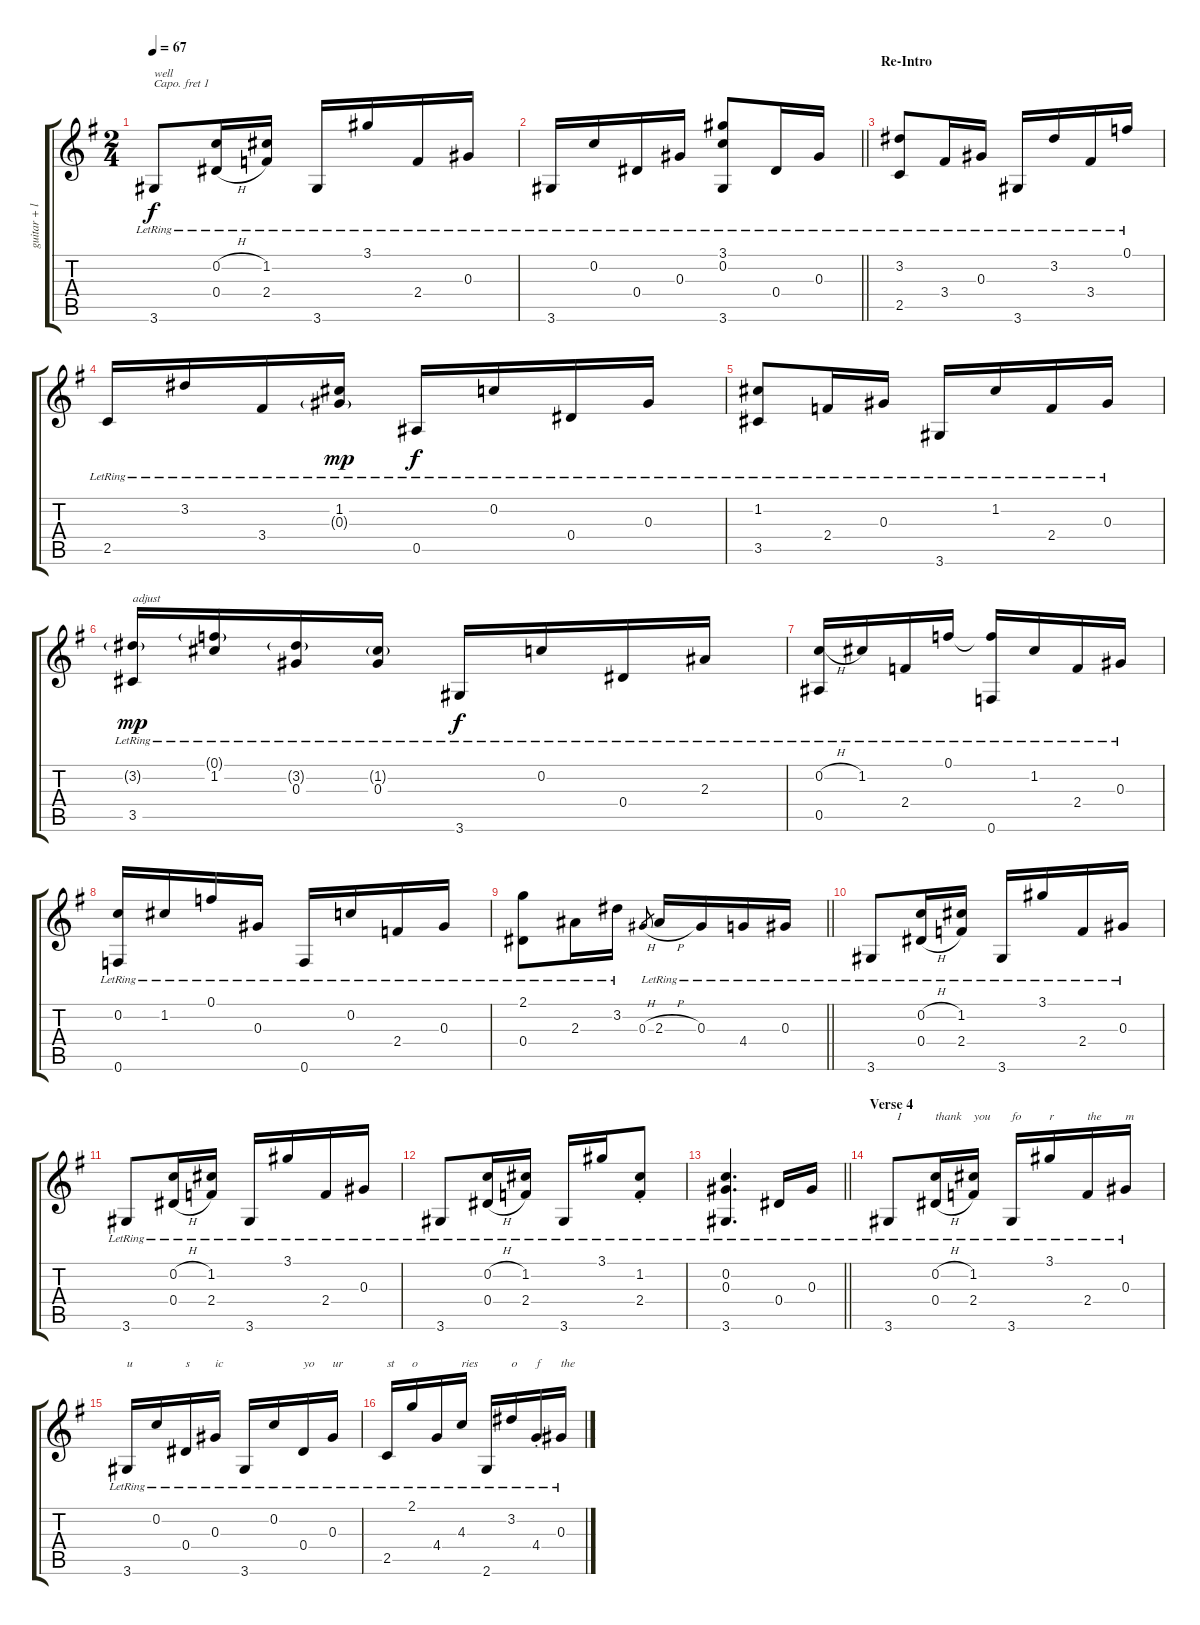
\track ("guitar + lyrics" "guitar + l") {instrument acousticguitarnylon}
\staff {score tabs}
\capo 1
\tuning (E4 B3 G3 D3 A2 E2) {hide}
\ts (2 4)
\tempo 67
\clef g2
\ks g
3.6{lr}.8{txt "well" dy f} (0.2{h lr} 0.4{h lr}).16 (1.2{lr} 2.4{lr}).16 3.6{lr}.16 3.1{lr}.16 2.4{lr}.16 0.3{lr}.16 |
\barLineRight lightlight
3.6{lr}.16 0.2{lr}.16 0.4{lr}.16 0.3{lr}.16 (3.1{lr} 0.2{lr} 3.6{lr}).8 0.4{lr}.16 0.3{lr}.16 |
\section ("" "Re-Intro")
(3.2{lr} 2.5{lr}).8 3.4{lr}.16 0.3{lr}.16 3.6{lr}.16 3.2{lr}.16 3.4{lr}.16 0.1{lr}.16 |
2.5{lr}.16 3.2{lr}.16 3.4{lr}.16 (1.2{lr} 0.3{g lr}).16{dy mp} 0.5{lr}.16{dy f} 0.2{lr}.16 0.4{lr}.16 0.3{lr}.16 |
(1.2{lr} 3.5{lr}).8 2.4{lr}.16 0.3{lr}.16 3.6{lr}.16 1.2{lr}.16 2.4{lr}.16 0.3{lr}.16 |
(3.2{g lr} 3.5{lr}).16{txt "adjust" dy mp} (0.1{g lr} 1.2{lr}).16 (3.2{g lr} 0.3{lr}).16 (1.2{g lr} 0.3{lr}).16 3.6{lr}.16{dy f} 0.2{lr}.16 0.4{lr}.16 2.3{lr}.16 |
(0.2{h lr} 0.5{lr}).16 1.2{lr}.16 2.4{lr}.16 0.1{lr}.16 (0.1{t} 0.6{lr}).16 1.2{lr}.16 2.4{lr}.16 0.3{lr}.16 |
(0.2{lr} 0.6{lr}).16 1.2{lr}.16 0.1{lr}.16 0.3{lr}.16 0.6{lr}.16 0.2{lr}.16 2.4{lr}.16 0.3{lr}.16 |
\barLineRight lightlight
(2.1{lr} 0.4{lr}).8 2.3{lr}.16 3.2{lr}.16 0.3{h}.8{gr} 2.3{h lr}.16 0.3{lr}.16 4.4{lr}.16 0.3{lr}.16 |
3.6{lr}.8 (0.2{h lr} 0.4{h lr}).16 (1.2{lr} 2.4{lr}).16 3.6{lr}.16 3.1{lr}.16 2.4{lr}.16 0.3{lr}.16 |
3.6{lr}.8 (0.2{h lr} 0.4{h lr}).16 (1.2{lr} 2.4{lr}).16 3.6{lr}.16 3.1{lr}.16 2.4{lr}.16 0.3{lr}.16 |
3.6{lr}.8 (0.2{h lr} 0.4{h lr}).16 (1.2{lr} 2.4{lr}).16 3.6{lr}.16 3.1{lr}.16 (1.2{st lr} 2.4{st lr}).8 |
\barLineRight lightlight
(0.2{lr} 0.3{lr} 3.6{lr}).4{d} 0.4{lr}.16 0.3{lr}.16 |
\section ("" "Verse 4")
3.6{lr}.8{txt "   I"} (0.2{h lr} 0.4{h lr}).16{txt "thank"} (1.2{lr} 2.4{lr}).16{txt "you"} 3.6{lr}.16{txt "fo"} 3.1{lr}.16{txt "r"} 2.4{lr}.16{txt "the"} 0.3{lr}.16{txt "m"} |
3.6{lr}.16{txt "u"} 0.2{lr}.16 0.4{lr}.16{txt "s"} 0.3{lr}.16{txt "ic"} 3.6{lr}.16 0.2{lr}.16 0.4{lr}.16{txt "yo"} 0.3{lr}.16{txt "ur"} |
2.5{lr}.16{txt "st"} 2.1{lr}.16{txt "o"} 4.4{lr}.16 4.3{lr}.16{txt "ries"} 2.6{lr}.16 3.2{lr}.16{txt "o"} 4.4{st lr}.16{txt "f"} 0.3{lr}.16{txt "the"}
